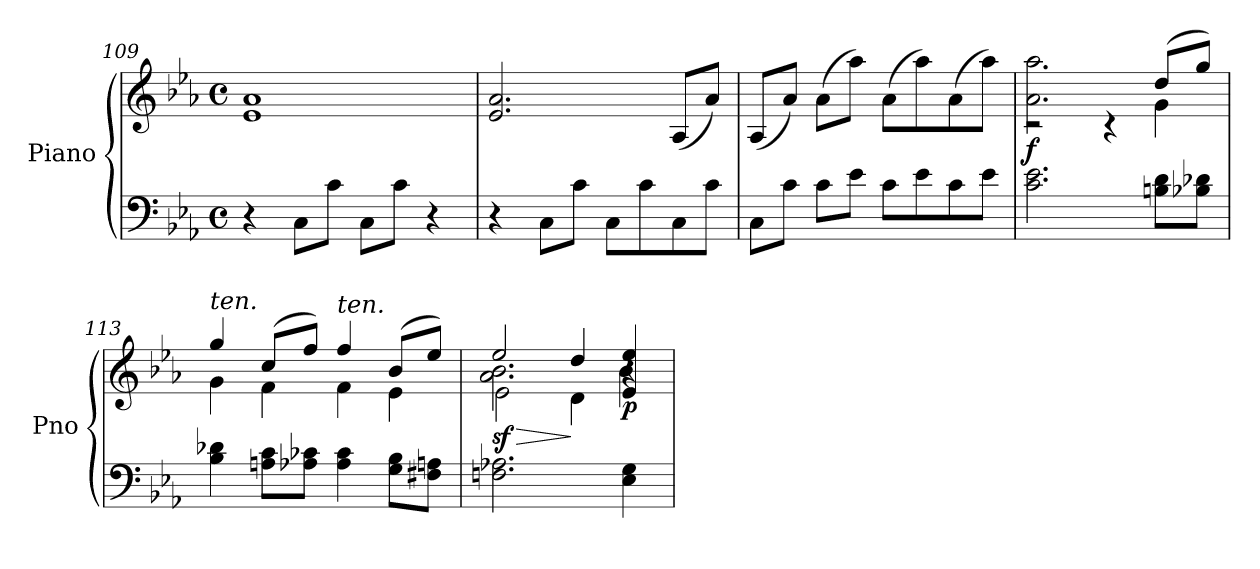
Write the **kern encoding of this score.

**kern	**kern	**dynam
*part1	*part1	*part1
*staff2	*staff1	*staff1/2
*I"Piano	*	*
*I'Pno	*	*
*clefF4	*clefG2	*
*k[b-e-a-]	*k[b-e-a-]	*
*M4/4	*M4/4	*
*met(c)	*met(c)	*
=109	=109	=109
4r	1e- 1a-	.
8C\L	.	.
8c\J	.	.
8C\L	.	.
8c\J	.	.
4r	.	.
!!LO:PB:g=z
=110	=110	=110
!	!	!LO:DY:b
4r	2.e-/ 2.a-/	other-dynamics
8C\L	.	.
8c\J	.	.
8C\L	.	.
8c\	.	.
8C\	(<8A-/L	.
8c\J	8a-/J)	.
!!LO:LB:g=z
=111	=111	=111
8C\L	(<8A-/L	.
8c\J	8a-/J)	.
8c\L	(>8a-\L	.
8e-\J	8aa-\J)	.
8c\L	(>8a-\L	.
8e-\	8aa-\)	.
8c\	(>8a-\	.
8e-\J	8aa-\J)	.
=112	=112	=112
*	*^	*
!	!	!	!LO:DY:b
2.c\ 2.e-\	2.a-\ 2.aa-\	2r	f
.	.	4r	.
8Bn\ 8d\L	(>8dd/L	4g\	.
8B-X\ 8d-X\J	8gg/J)	.	.
=113	=113	=113	=113
!	!LO:TX:a:i:t=ten.	!	!
4B-\ 4d-X\	4gg/	4g\	.
8An\ 8c\L	(>8cc/L	4f\	.
8A-X\ 8c-X\J	8ff/J)	.	.
!	!LO:TX:a:i:t=ten.	!	!
4A-\ 4c-\	4ff/	4f\	.
8G\ 8B-\L	(>8b-/L	4e-\	.
8F#X\ 8An\J	8ee-/J)	.	.
*	*v	*v	*
=114	=114	=114
!	!	!LO:HP:b
*	*^	*
*	*	*^	*
!	!	!	!	!LO:DY:n=1:b
2.Fn\ 2.A-X\	2ee-/	2.a-\ 2.b-\	2e-\	> sf
.	4dd/	.	4d\	]
!	!	!	!	!LO:DY:n=2:b
4E-\ 4G\	4e-/ 4ee-/	4b-\	4r	p
*	*v	*v	*v	*
=	=	=
*-	*-	*-
